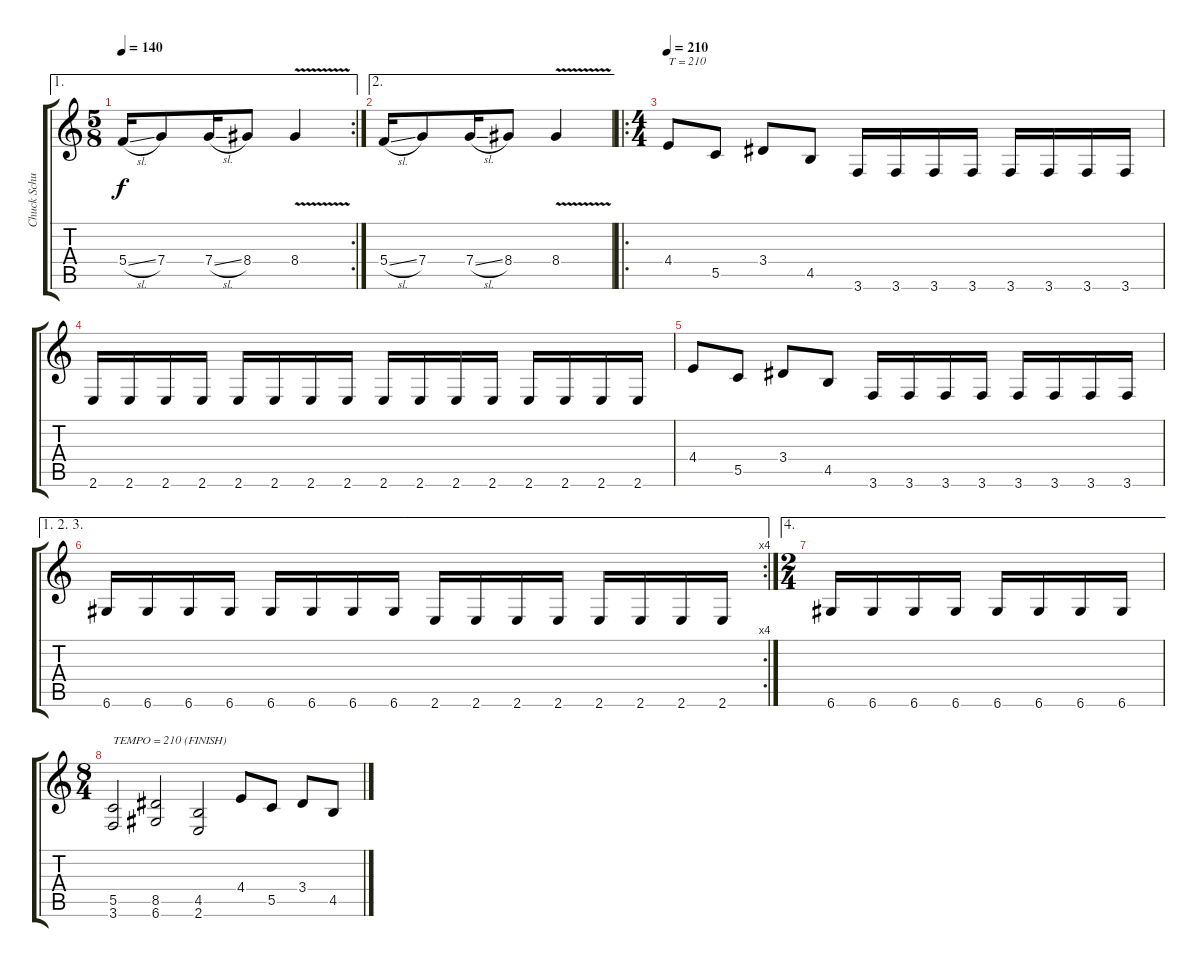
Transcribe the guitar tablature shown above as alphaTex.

\track ("Chuck Schuldiner" "Chuck Schu") {instrument distortionguitar}
\staff {score tabs}
\tuning (D4 A3 F3 C3 G2 D2) {hide}
\ae 1
\rc 2
\ts (5 8)
\tempo 140
\clef g2
\ks c
5.4{sl}.16{dy f} 7.4.8 7.4{sl}.16 8.4.8 8.4{v}.4 |
\ae 2
5.4{sl}.16 7.4.8 7.4{sl}.16 8.4.8 8.4{v}.4 |
\ro
\ts (4 4)
\tempo 210
4.4.8{txt "T = 210"} 5.5.8 3.4.8 4.5.8 3.6.16 3.6.16 3.6.16 3.6.16 3.6.16 3.6.16 3.6.16 3.6.16 |
2.6.16 2.6.16 2.6.16 2.6.16 2.6.16 2.6.16 2.6.16 2.6.16 2.6.16 2.6.16 2.6.16 2.6.16 2.6.16 2.6.16 2.6.16 2.6.16 |
4.4.8 5.5.8 3.4.8 4.5.8 3.6.16 3.6.16 3.6.16 3.6.16 3.6.16 3.6.16 3.6.16 3.6.16 |
\ae (1 2 3)
\rc 4
6.6.16 6.6.16 6.6.16 6.6.16 6.6.16 6.6.16 6.6.16 6.6.16 2.6.16 2.6.16 2.6.16 2.6.16 2.6.16 2.6.16 2.6.16 2.6.16 |
\ae 4
\ts (2 4)
6.6.16 6.6.16 6.6.16 6.6.16 6.6.16 6.6.16 6.6.16 6.6.16 |
\ts (8 4)
(5.5 3.6).2{txt "TEMPO = 210 (FINISH)"} (8.5 6.6).2 (4.5 2.6).2 4.4.8 5.5.8 3.4.8 4.5.8
